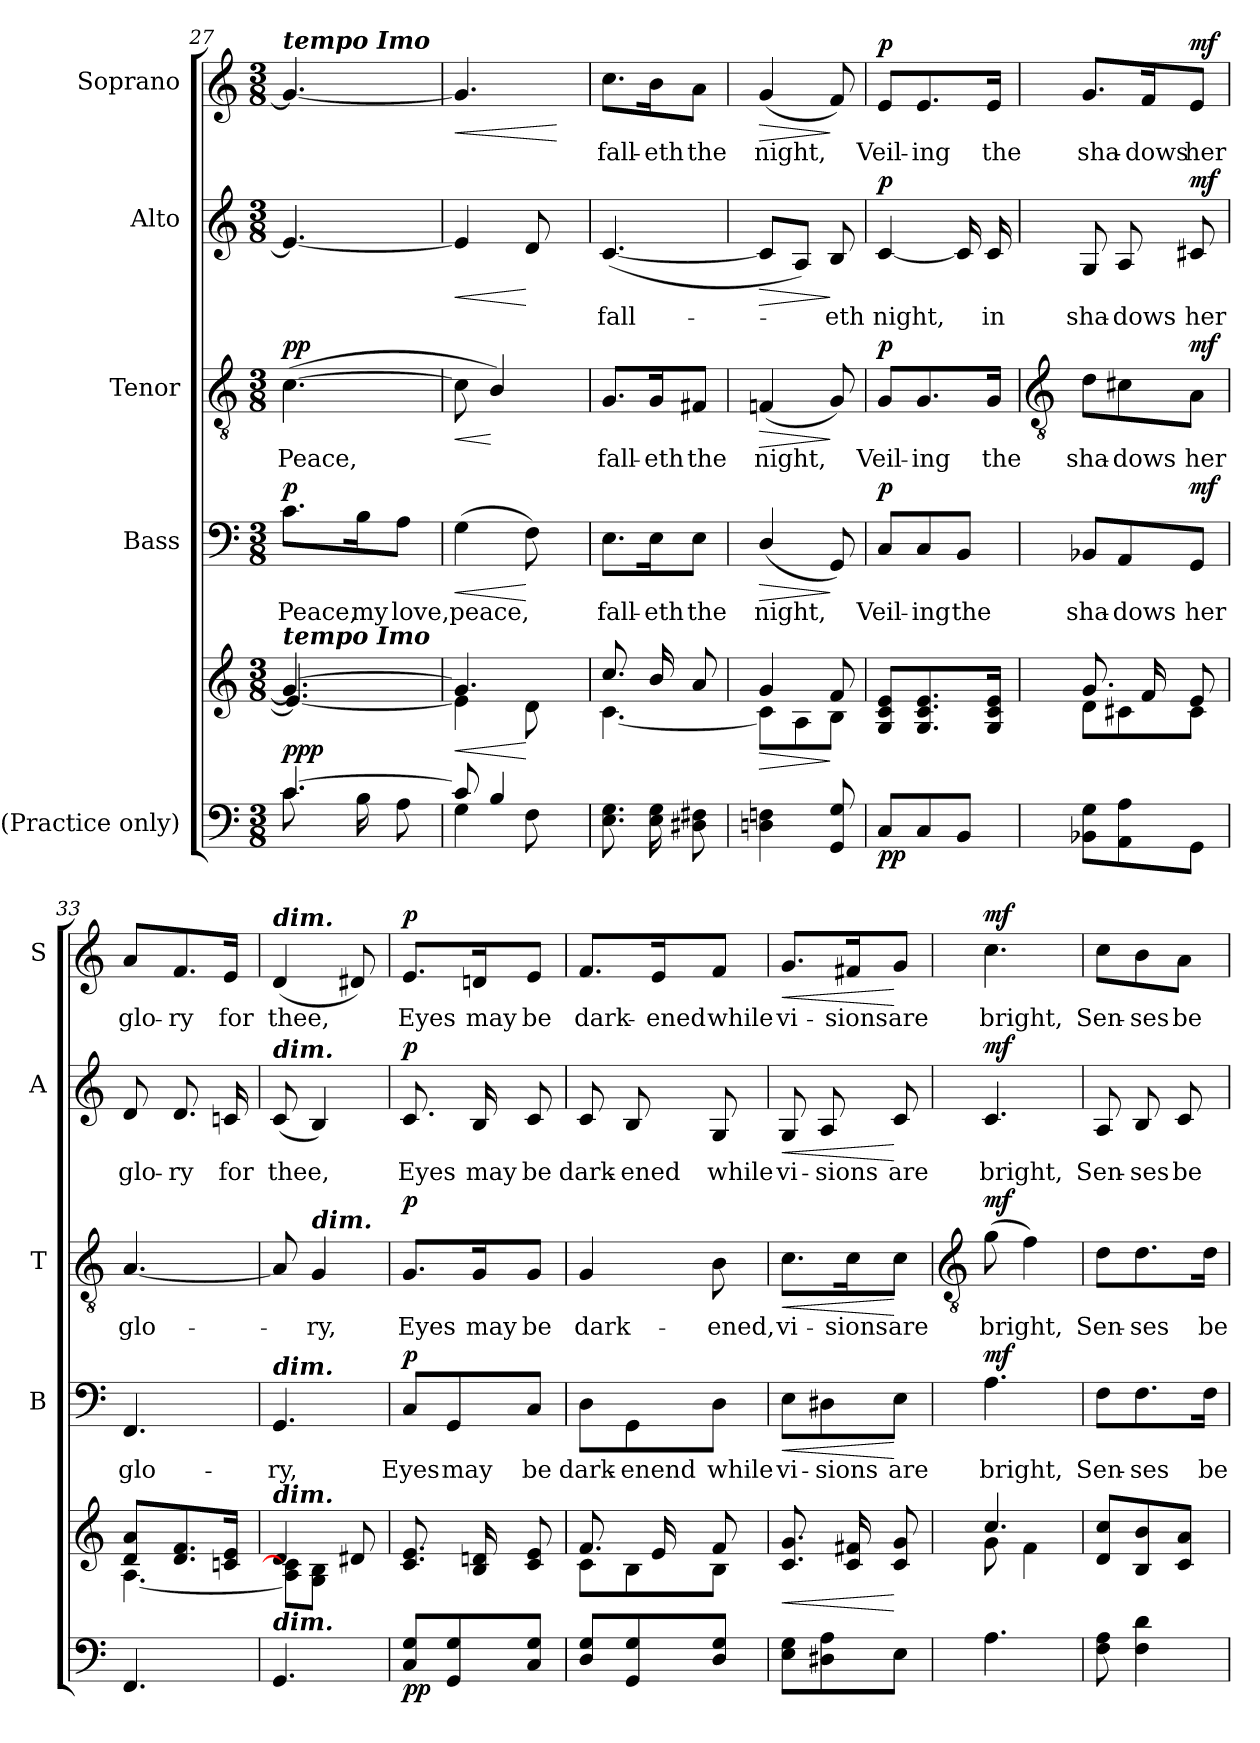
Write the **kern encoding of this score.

**kern	**kern	**dynam	**kern	**text	**dynam	**kern	**text	**dynam	**kern	**text	**dynam	**kern	**text	**dynam
*part5	*part5	*part5	*part4	*part4	*part4	*part3	*part3	*part3	*part2	*part2	*part2	*part1	*part1	*part1
*staff6	*staff5	*staff5/6	*staff4	*staff4	*staff4	*staff3	*staff3	*staff3	*staff2	*staff2	*staff2	*staff1	*staff1	*staff1
*I"(Practice  only)	*	*	*I"Bass	*	*	*I"Tenor	*	*	*I"Alto	*	*	*I"Soprano	*	*
*	*	*	*I'B	*	*	*I'T	*	*	*I'A	*	*	*I'S	*	*
*clefF4	*clefG2	*	*clefF4	*	*	*clefGv2	*	*	*clefG2	*	*	*clefG2	*	*
*k[]	*k[]	*	*k[]	*	*	*k[]	*	*	*k[]	*	*	*k[]	*	*
*C:	*C:	*	*C:	*	*	*C:	*	*	*C:	*	*	*C:	*	*
*M3/8	*M3/8	*	*M3/8	*	*	*M3/8	*	*	*M3/8	*	*	*M3/8	*	*
=27	=27	=27	=27	=27	=27	=27	=27	=27	=27	=27	=27	=27	=27	=27
*^	*^	*	*	*	*	*	*	*	*	*	*	*	*	*
!	!	!	!	!	!	!	!	!	!	!	!	!	!	!LO:TX:a:Bi:t=tempo Imo	!	!
!	!	!LO:TX:a:Bi:t=tempo Imo	!	!	!	!	!	!	!	!	!	!	!	!	!	!
!	!	!	!	!LO:DY:b=2	!	!LO:LY:b	!	!	!LO:LY:b	!	!	!	!	!	!	!
!	!	!	!	!LO:DY:n=1:a=2	!	!	!LO:DY:b	!	!	!LO:DY:b	!	!	!	!	!	!
[4.c/	8.cL	4.g/_	4.e/_	pp p	8.c\L	Peace,	p	(>[4.c	Peace,	pp	4.e_	.	.	4.g_	.	.
!	!	!	!	!	!	!LO:LY:b	!	!	!	!	!	!	!	!	!	!
.	16BL	.	.	.	16B\K	my	.	.	.	.	.	.	.	.	.	.
!	!	!	!	!	!	!LO:LY:b	!	!	!	!	!	!	!	!	!	!
.	8AJ	.	.	.	8A\J	love,	.	.	.	.	.	.	.	.	.	.
=28	=28	=28	=28	=28	=28	=28	=28	=28	=28	=28	=28	=28	=28	=28	=28	=28
!	!	!	!	!LO:HP:b	!	!	!	!	!	!	!	!	!	!	!	!
!	!	!	!	!LO:HP:n=1:b	!	!LO:LY:b	!LO:HP:b	!	!	!LO:HP:b	!	!	!LO:HP:b	!	!	!LO:HP:b
8c/]	4G	4.g/]	4e\]	< <	(>4G	peace,	<	8c]	.	<	4e]	.	<	4.g]	.	<
4B/	.	.	.	.	.	.	.	4B/)	.	[	.	.	.	.	.	.
.	8F	.	8d\	[	8F)	.	[	.	.	.	8d	.	[	.	.	.
*v	*v	*	*	*	*	*	*	*	*	*	*	*	*	*	*	*
*	*v	*v	*	*	*	*	*	*	*	*	*	*	*	*	*
.	.	[	.	.	.	.	.	.	.	.	.	.	.	[
=29	=29	=29	=29	=29	=29	=29	=29	=29	=29	=29	=29	=29	=29	=29
*^	*^	*	*	*	*	*	*	*	*	*	*	*	*	*
!	!	!	!	!	!	!LO:LY:b	!	!	!LO:LY:b	!	!	!LO:LY:b	!	!	!LO:LY:b	!
4.ryy	8.E 8.GL	8.cc/L	[4.c\	.	8.E\L	fall-	.	8.G/L	fall-	.	(<[4.c	fall-	.	8.cc\L	fall-	.
!	!	!	!	!	!	!LO:LY:b	!	!	!LO:LY:b	!	!	!	!	!	!LO:LY:b	!
.	16E 16GL	16b/L	.	.	16E\K	-eth	.	16G/K	-eth	.	.	.	.	16b\K	-eth	.
!	!	!	!	!	!	!LO:LY:b	!	!	!LO:LY:b	!	!	!	!	!	!LO:LY:b	!
.	8D#X 8F#XJ	8a/J	.	.	8E\J	the	.	8F#X/J	the	.	.	.	.	8a\J	the	.
=30	=30	=30	=30	=30	=30	=30	=30	=30	=30	=30	=30	=30	=30	=30	=30	=30
!	!	!	!	!LO:HP:b	!	!LO:LY:b	!LO:HP:b	!	!LO:LY:b	!LO:HP:b	!	!	!LO:HP:b	!	!LO:LY:b	!LO:HP:b
4.ryy	4Dn\ 4Fn\	4g/	8c\L]	>	(<4D/	night,	>	(<4Fn	night,	>	8cL]	.	>	(<4g	night,	>
.	.	.	8A\	.	.	.	.	.	.	.	8AJ)	.	.	.	.	.
!	!	!	!	!	!	!	!	!	!	!	!	!LO:LY:b	!	!	!	!
.	8GG/ 8G/	8f/	8B\J	]	8GG)	.	]	8G)	.	]	8B	eth	]	8f)	.	]
=31	=31	=31	=31	=31	=31	=31	=31	=31	=31	=31	=31	=31	=31	=31	=31	=31
!	!	!	!	!LO:DY:b=2	!	!LO:LY:b	!	!	!LO:LY:b	!	!	!LO:LY:b	!	!	!LO:LY:b	!
!	!	!	!	!LO:DY:n=1:b	!	!	!LO:DY:b	!	!	!LO:DY:b	!	!	!LO:DY:b	!	!	!LO:DY:b
4.ryy	8C/L	8G/ 8c/ 8e/L	4.ryy	p p	8C/L	Veil-	p	8G/L	Veil-	p	[4c	night,	p	8e/L	Veil-	p
!	!	!	!	!	!	!LO:LY:b	!	!	!LO:LY:b	!	!	!	!	!	!LO:LY:b	!
.	8C/	8.G/ 8.c/ 8.e/	.	.	8C/	-ing	.	8.G/	-ing	.	.	.	.	8.e/	-ing	.
!	!	!	!	!	!	!LO:LY:b	!	!	!	!	!	!	!	!	!	!
.	8BB/J	.	.	.	8BB/J	the	.	.	.	.	16c]	.	.	.	.	.
!	!	!	!	!	!	!	!	!	!LO:LY:b	!	!	!LO:LY:b	!	!	!LO:LY:b	!
.	.	16G/ 16c/ 16e/J	.	.	.	.	.	16G/Jk	the	.	16c	in	.	16e/Jk	the	.
*v	*v	*	*	*	*	*	*	*	*	*	*	*	*	*	*	*
!!LO:LB:g=z
=32	=32	=32	=32	=32	=32	=32	=32	=32	=32	=32	=32	=32	=32	=32	=32
*	*	*	*	*	*	*	*clefGv2	*	*	*	*	*	*	*	*
!	!	!	!	!	!LO:LY:b	!	!	!LO:LY:b	!	!	!LO:LY:b	!	!	!LO:LY:b	!
8BB-X 8GL	8.g/L	8d\L	.	8BB-X/L	sha-	.	8d\L	sha-	.	8G	sha-	.	8.g/L	sha-	.
!	!	!	!	!	!LO:LY:b	!	!	!LO:LY:b	!	!	!LO:LY:b	!	!	!	!
8AA 8A	.	8c#X\	.	8AA/	-dows	.	8c#X\	-dows	.	8A	-dows	.	.	.	.
!	!	!	!	!	!	!	!	!	!	!	!	!	!	!LO:LY:b	!
.	16f/L	.	.	.	.	.	.	.	.	.	.	.	16f/K	-dows	.
!	!	!	!LO:DY:b=2	!	!LO:LY:b	!	!	!LO:LY:b	!	!	!LO:LY:b	!	!	!LO:LY:b	!
!	!	!	!LO:DY:n=1:b	!	!	!	!	!	!	!	!	!	!	!	!
!	!	!	!LO:DY:n=2:b	!	!	!LO:DY:b	!	!	!LO:DY:b	!	!	!LO:DY:b	!	!	!LO:DY:b
8GGJ	8e/J	8c#\J	mf mf mf	8GG/J	her	mf	8A\J	her	mf	8c#X	her	mf	8e/J	her	mf
=33	=33	=33	=33	=33	=33	=33	=33	=33	=33	=33	=33	=33	=33	=33	=33
!	!	!	!	!	!LO:LY:b	!	!	!LO:LY:b	!	!	!LO:LY:b	!	!	!LO:LY:b	!
4.FF	8d/ 8a/L	[4.A\	.	4.FF	glo-	.	[4.A	glo-	.	8d	glo-	.	8a/L	glo-	.
!	!	!	!	!	!	!	!	!	!	!	!LO:LY:b	!	!	!LO:LY:b	!
.	8.d/ 8.f/	.	.	.	.	.	.	.	.	8.d	-ry	.	8.f/	-ry	.
!	!	!	!	!	!	!	!	!	!	!	!LO:LY:b	!	!	!LO:LY:b	!
.	16cn/ 16e/J	.	.	.	.	.	.	.	.	16cn	for	.	16e/Jk	for	.
=34	=34	=34	=34	=34	=34	=34	=34	=34	=34	=34	=34	=34	=34	=34	=34
!	!	!	!	!	!	!	!	!	!	!	!	!	!LO:TX:a:Bi:t=dim.	!	!
!	!	!	!	!	!	!	!	!	!	!LO:TX:a:Bi:t=dim.	!	!	!	!	!
!	!	!	!	!LO:TX:a:Bi:t=dim.	!	!	!	!	!	!	!	!	!	!	!
!	!LO:TX:a:Bi:t=dim.	!	!	!	!	!	!	!	!	!	!	!	!	!	!
!LO:TX:a:Bi:t=dim.	!	!	!	!	!	!	!	!	!	!	!	!	!	!	!
!	!	!	!	!	!LO:LY:b	!	!	!	!	!	!LO:LY:b	!	!	!LO:LY:b	!
4.GG	4d/	8A\] 8c\]L	.	4.GG	-ry,	.	8A]	.	.	(<8c	thee,	.	(<4d	thee,	.
!	!	!	!	!	!	!	!LO:TX:a:Bi:t=dim.	!	!	!	!	!	!	!	!
!	!	!	!	!	!	!	!	!LO:LY:b	!	!	!	!	!	!	!
.	.	8G\ 8B\J	.	.	.	.	4G	ry,	.	4B)	.	.	.	.	.
.	8d#X/	8ryy	.	.	.	.	.	.	.	.	.	.	8d#X)	.	.
=35	=35	=35	=35	=35	=35	=35	=35	=35	=35	=35	=35	=35	=35	=35	=35
!	!	!	!LO:DY:b=2	!	!LO:LY:b	!	!	!LO:LY:b	!	!	!LO:LY:b	!	!	!LO:LY:b	!
!	!	!	!LO:DY:n=1:b	!	!	!LO:DY:b	!	!	!LO:DY:b	!	!	!LO:DY:b	!	!	!LO:DY:b
8C 8GL	8.c/ 8.e/L	4.ryy	p p	8C/L	Eyes	p	8.G/L	Eyes	p	8.c	Eyes	p	8.e/L	Eyes	p
!	!	!	!	!	!LO:LY:b	!	!	!	!	!	!	!	!	!	!
8GG 8G	.	.	.	8GG/	may	.	.	.	.	.	.	.	.	.	.
!	!	!	!	!	!	!	!	!LO:LY:b	!	!	!LO:LY:b	!	!	!LO:LY:b	!
.	16B/ 16dn/L	.	.	.	.	.	16G/K	may	.	16B	may	.	16dn/K	may	.
!	!	!	!	!	!LO:LY:b	!	!	!LO:LY:b	!	!	!LO:LY:b	!	!	!LO:LY:b	!
8C 8GJ	8c/ 8e/J	.	.	8C/J	be	.	8G/J	be	.	8c	be	.	8e/J	be	.
=36	=36	=36	=36	=36	=36	=36	=36	=36	=36	=36	=36	=36	=36	=36	=36
!	!	!	!	!	!LO:LY:b	!	!	!LO:LY:b	!	!	!LO:LY:b	!	!	!LO:LY:b	!
8D/ 8G/L	8.f/L	8c\L	.	8D\L	dark-	.	4G	dark-	.	8c	dark-	.	8.f/L	dark-	.
!	!	!	!	!	!LO:LY:b	!	!	!	!	!	!LO:LY:b	!	!	!	!
8GG 8G	.	8B\	.	8GG\	-enend	.	.	.	.	8B	-ened	.	.	.	.
!	!	!	!	!	!	!	!	!	!	!	!	!	!	!LO:LY:b	!
.	16e/L	.	.	.	.	.	.	.	.	.	.	.	16e/K	-ened	.
!	!	!	!	!	!LO:LY:b	!	!	!LO:LY:b	!	!	!LO:LY:b	!	!	!LO:LY:b	!
8D 8GJ	8f/J	8B\J	.	8D\J	while	.	8B	-ened,	.	8G	while	.	8f/J	while	.
=37	=37	=37	=37	=37	=37	=37	=37	=37	=37	=37	=37	=37	=37	=37	=37
!	!	!	!LO:HP:b	!	!LO:LY:b	!LO:HP:b	!	!LO:LY:b	!LO:HP:b	!	!LO:LY:b	!LO:HP:b	!	!LO:LY:b	!LO:HP:b
8E 8GL	8.c/ 8.g/L	4.ryy	<	8E\L	vi-	<	8.c\L	vi-	<	8G	vi-	<	8.g/L	vi-	<
!	!	!	!	!	!LO:LY:b	!	!	!	!	!	!LO:LY:b	!	!	!	!
8D#X 8A	.	.	.	8D#X\	-sions	.	.	.	.	8A	-sions	.	.	.	.
!	!	!	!	!	!	!	!	!LO:LY:b	!	!	!	!	!	!LO:LY:b	!
.	16c/ 16f#X/L	.	.	.	.	.	16c\K	-sions	.	.	.	.	16f#X/K	-sions	.
!	!	!	!	!	!LO:LY:b	!	!	!LO:LY:b	!	!	!LO:LY:b	!	!	!LO:LY:b	!
8EJ	8c/ 8g/J	.	[	8E\J	are	[	8c\J	are	[	8c	are	[	8g/J	are	[
!!LO:LB:g=z
=38	=38	=38	=38	=38	=38	=38	=38	=38	=38	=38	=38	=38	=38	=38	=38
*	*	*	*	*	*	*	*clefGv2	*	*	*	*	*	*	*	*
!	!	!	!LO:DY:b=2	!	!LO:LY:b	!	!	!LO:LY:b	!	!	!LO:LY:b	!	!	!LO:LY:b	!
!	!	!	!LO:DY:n=1:b	!	!	!LO:DY:b	!	!	!LO:DY:b	!	!	!LO:DY:b	!	!	!LO:DY:b
4.A	4.cc/	8g\	mf mf	4.A	bright,	mf	(>8g	bright,	mf	4.c	bright,	mf	4.cc	bright,	mf
.	.	4f\	.	.	.	.	4f)	.	.	.	.	.	.	.	.
=39	=39	=39	=39	=39	=39	=39	=39	=39	=39	=39	=39	=39	=39	=39	=39
!	!	!	!	!	!LO:LY:b	!	!	!LO:LY:b	!	!	!LO:LY:b	!	!	!LO:LY:b	!
8F 8A	8d/ 8cc/L	4.ryy	.	8F\L	Sen-	.	8d\L	Sen-	.	8A	Sen-	.	8cc\L	Sen-	.
!	!	!	!	!	!LO:LY:b	!	!	!LO:LY:b	!	!	!LO:LY:b	!	!	!LO:LY:b	!
4F 4d	8B/ 8b/	.	.	8.F\	-ses	.	8.d\	-ses	.	8B	-ses	.	8b\	-ses	.
!	!	!	!	!	!	!	!	!	!	!	!LO:LY:b	!	!	!LO:LY:b	!
.	8c/ 8a/J	.	.	.	.	.	.	.	.	8c	be	.	8a\J	be	.
!	!	!	!	!	!LO:LY:b	!	!	!LO:LY:b	!	!	!	!	!	!	!
.	.	.	.	16F\Jk	be	.	16d\Jk	be	.	.	.	.	.	.	.
*	*v	*v	*	*	*	*	*	*	*	*	*	*	*	*	*
=	=	=	=	=	=	=	=	=	=	=	=	=	=	=
*-	*-	*-	*-	*-	*-	*-	*-	*-	*-	*-	*-	*-	*-	*-
